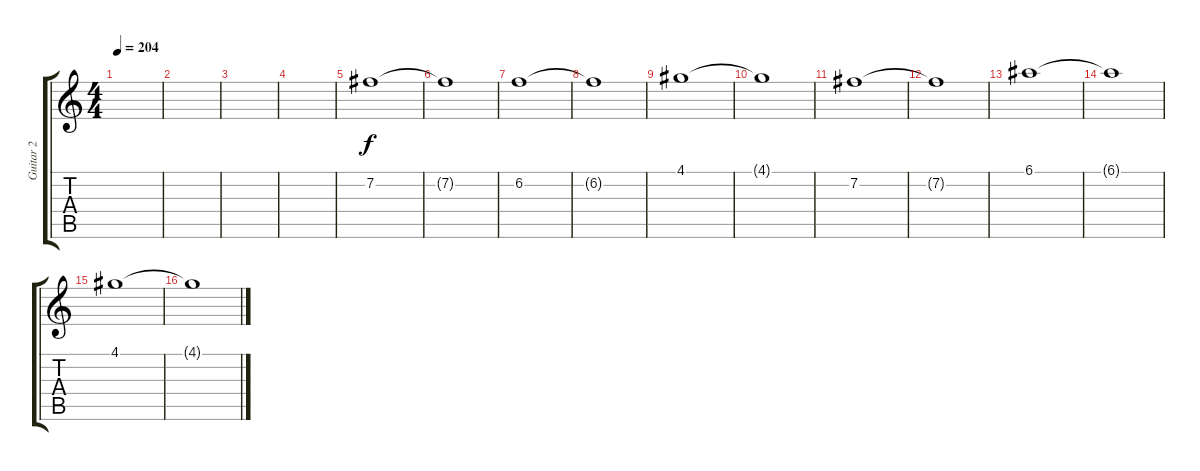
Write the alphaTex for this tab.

\track ("Guitar 2" "Guitar 2") {instrument distortionguitar}
\staff {score tabs}
\tuning (E4 B3 G3 D3 A2 E2) {hide}
\ts (4 4)
\tempo 204
\clef g2
\ks c
|
|
|
|
7.2.1 |
7.2{t}.1 |
6.2.1 |
6.2{t}.1 |
4.1.1 |
4.1{t}.1 |
7.2.1 |
7.2{t}.1 |
6.1.1 |
6.1{t}.1 |
4.1.1 |
4.1{t}.1
